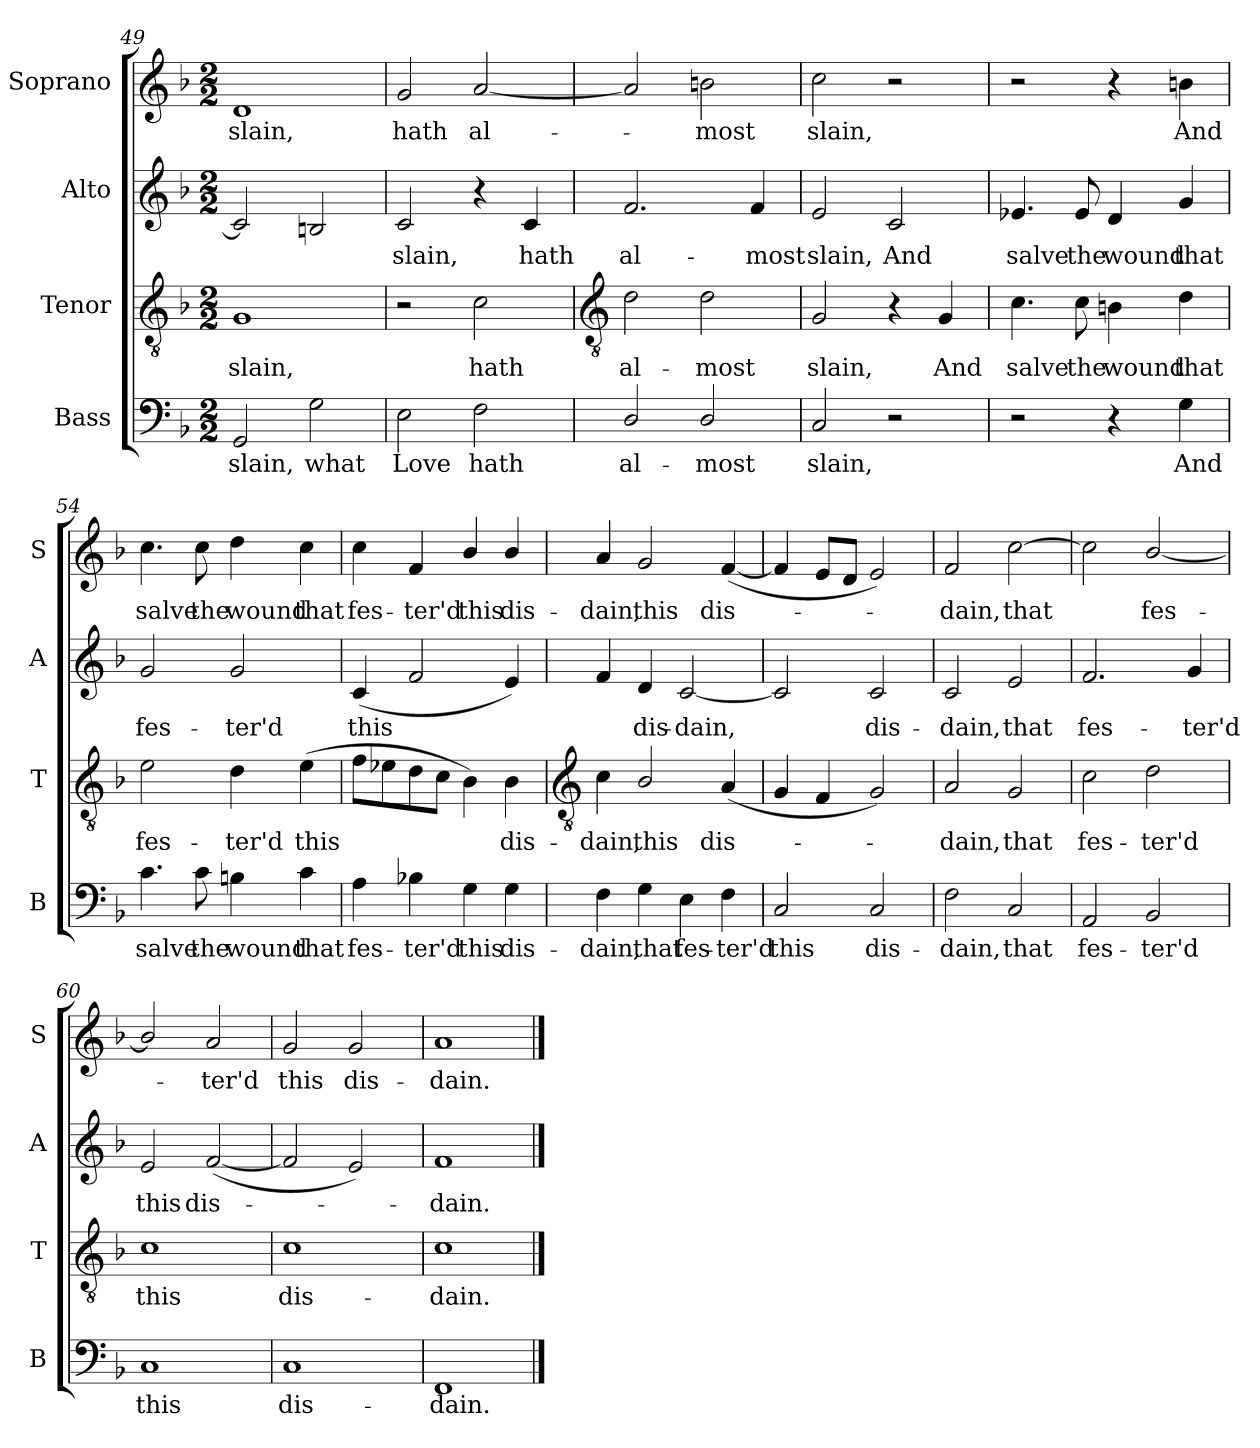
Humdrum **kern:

**kern	**text	**kern	**text	**kern	**text	**kern	**text
*part4	*part4	*part3	*part3	*part2	*part2	*part1	*part1
*staff4	*staff4	*staff3	*staff3	*staff2	*staff2	*staff1	*staff1
*I"Bass	*	*I"Tenor	*	*I"Alto	*	*I"Soprano	*
*I'B	*	*I'T	*	*I'A	*	*I'S	*
*clefF4	*	*clefGv2	*	*clefG2	*	*clefG2	*
*k[b-]	*	*k[b-]	*	*k[b-]	*	*k[b-]	*
*F:	*	*F:	*	*F:	*	*F:	*
*M2/2	*	*M2/2	*	*M2/2	*	*M2/2	*
=49	=49	=49	=49	=49	=49	=49	=49
!	!LO:LY:b	!	!LO:LY:b	!	!	!	!LO:LY:b
2GG	slain,	1G	slain,	2c]	.	1d	slain,
!	!LO:LY:b	!	!	!	!	!	!
2G	what	.	.	2Bn	.	.	.
=50	=50	=50	=50	=50	=50	=50	=50
!	!LO:LY:b	!	!	!	!LO:LY:b	!	!LO:LY:b
2E	Love	2r	.	2c	slain,	2g	hath
!	!LO:LY:b	!	!LO:LY:b	!	!	!	!LO:LY:b
2F	hath	2c	hath	4r	.	[2a	al-
!	!	!	!	!	!LO:LY:b	!	!
.	.	.	.	4c	hath	.	.
!!LO:LB:g=z
=51	=51	=51	=51	=51	=51	=51	=51
*	*	*clefGv2	*	*	*	*	*
!	!LO:LY:b	!	!LO:LY:b	!	!LO:LY:b	!	!
2D/	al-	2d	al-	2.f	al-	2a]	.
!	!LO:LY:b	!	!LO:LY:b	!	!	!	!LO:LY:b
2D/	-most	2d	-most	.	.	2bn	most
!	!	!	!	!	!LO:LY:b	!	!
.	.	.	.	4f	-most	.	.
=52	=52	=52	=52	=52	=52	=52	=52
!	!LO:LY:b	!	!LO:LY:b	!	!LO:LY:b	!	!LO:LY:b
2C	slain,	2G	slain,	2e	slain,	2cc	slain,
!	!	!	!	!	!LO:LY:b	!	!
2r	.	4r	.	2c	And	2r	.
!	!	!	!LO:LY:b	!	!	!	!
.	.	4G	And	.	.	.	.
=53	=53	=53	=53	=53	=53	=53	=53
!	!	!	!LO:LY:b	!	!LO:LY:b	!	!
2r	.	4.c	salve	4.e-X	salve	2r	.
!	!	!	!LO:LY:b	!	!LO:LY:b	!	!
.	.	8c	the	8e-	the	.	.
!	!	!	!LO:LY:b	!	!LO:LY:b	!	!
4r	.	4Bn	wound	4d	wound	4r	.
!	!LO:LY:b	!	!LO:LY:b	!	!LO:LY:b	!	!LO:LY:b
4G	And	4d	that	4g	that	4bn	And
=54	=54	=54	=54	=54	=54	=54	=54
!	!LO:LY:b	!	!LO:LY:b	!	!LO:LY:b	!	!LO:LY:b
4.c	salve	2e	fes-	2g	fes-	4.cc	salve
!	!LO:LY:b	!	!	!	!	!	!LO:LY:b
8c	the	.	.	.	.	8cc	the
!	!LO:LY:b	!	!LO:LY:b	!	!LO:LY:b	!	!LO:LY:b
4Bn	wound	4d	-ter'd	2g	-ter'd	4dd	wound
!	!LO:LY:b	!	!LO:LY:b	!	!	!	!LO:LY:b
4c	that	(>4e	this	.	.	4cc	that
=55	=55	=55	=55	=55	=55	=55	=55
!	!LO:LY:b	!	!	!	!LO:LY:b	!	!LO:LY:b
4A	fes-	8fL	.	(<4c	this	4cc	fes-
.	.	8e-X	.	.	.	.	.
!	!LO:LY:b	!	!	!	!	!	!LO:LY:b
4B-X	-ter'd	8d	.	2f	.	4f	-ter'd
.	.	8cJ	.	.	.	.	.
!	!LO:LY:b	!	!	!	!	!	!LO:LY:b
4G	this	4B-)	.	.	.	4b-/	this
!	!LO:LY:b	!	!LO:LY:b	!	!	!	!LO:LY:b
4G	dis-	4B-	dis-	4e)	.	4b-/	dis-
!!LO:LB:g=z
=56	=56	=56	=56	=56	=56	=56	=56
*	*	*clefGv2	*	*	*	*	*
!	!LO:LY:b	!	!LO:LY:b	!	!	!	!LO:LY:b
4F	-dain,	4c	-dain,	4f	.	4a	-dain,
!	!LO:LY:b	!	!LO:LY:b	!	!LO:LY:b	!	!LO:LY:b
4G	that	2B-/	this	4d	dis-	2g	this
!	!LO:LY:b	!	!	!	!LO:LY:b	!	!
4E	fes-	.	.	[2c	-dain,	.	.
!	!LO:LY:b	!	!LO:LY:b	!	!	!	!LO:LY:b
4F	-ter'd	(<4A	dis-	.	.	(<[4f	dis-
=57	=57	=57	=57	=57	=57	=57	=57
!	!LO:LY:b	!	!	!	!	!	!
2C	this	4G	.	2c]	.	4f]	.
.	.	4F	.	.	.	8eL	.
.	.	.	.	.	.	8dJ	.
!	!LO:LY:b	!	!	!	!LO:LY:b	!	!
2C	dis-	2G)	.	2c	dis-	2e)	.
=58	=58	=58	=58	=58	=58	=58	=58
!	!LO:LY:b	!	!LO:LY:b	!	!LO:LY:b	!	!LO:LY:b
2F	-dain,	2A	dain,	2c	-dain,	2f	dain,
!	!LO:LY:b	!	!LO:LY:b	!	!LO:LY:b	!	!LO:LY:b
2C	that	2G	that	2e	that	[2cc	that
=59	=59	=59	=59	=59	=59	=59	=59
!	!LO:LY:b	!	!LO:LY:b	!	!LO:LY:b	!	!
2AA	fes-	2c	fes-	2.f	fes-	2cc]	.
!	!LO:LY:b	!	!LO:LY:b	!	!	!	!LO:LY:b
2BB-	-ter'd	2d	-ter'd	.	.	[2b-/	fes-
!	!	!	!	!	!LO:LY:b	!	!
.	.	.	.	4g	-ter'd	.	.
=60	=60	=60	=60	=60	=60	=60	=60
!	!LO:LY:b	!	!LO:LY:b	!	!LO:LY:b	!	!
1C	this	1c	this	2e	this	2b-/]	.
!	!	!	!	!	!LO:LY:b	!	!LO:LY:b
.	.	.	.	(<[2f	dis-	2a	ter'd
=61	=61	=61	=61	=61	=61	=61	=61
!	!LO:LY:b	!	!LO:LY:b	!	!	!	!LO:LY:b
1C	dis-	1c	dis-	2f]	.	2g	this
!	!	!	!	!	!	!	!LO:LY:b
.	.	.	.	2e)	.	2g	dis-
=62	=62	=62	=62	=62	=62	=62	=62
!	!LO:LY:b	!	!LO:LY:b	!	!LO:LY:b	!	!LO:LY:b
1FF	-dain.	1c	-dain.	1f	dain.	1a	-dain.
==	==	==	==	==	==	==	==
*-	*-	*-	*-	*-	*-	*-	*-
